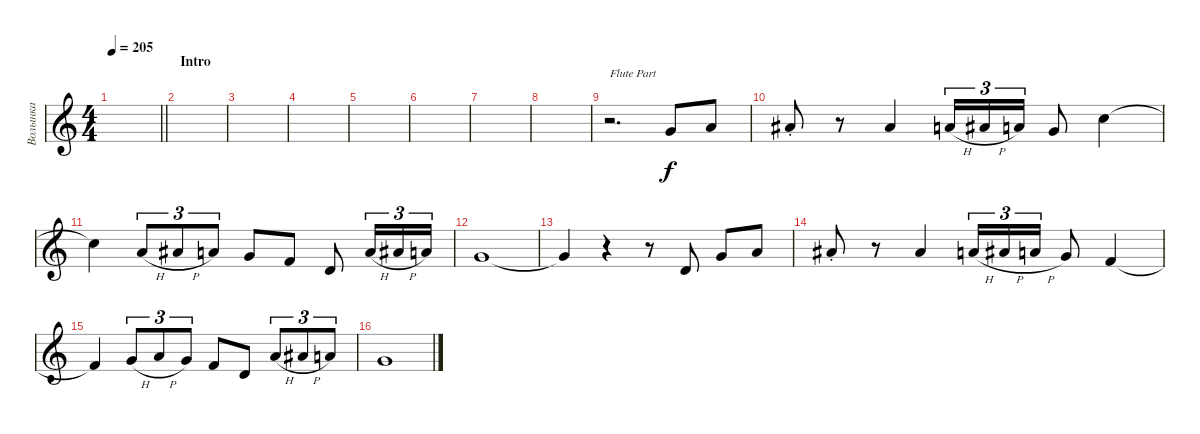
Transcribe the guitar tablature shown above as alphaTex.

\track ("Волынка" "Волынка") {instrument bassoon}
\staff {score}
\tuning (E4 B3 G3 D3 A2 B1) {hide}
\ts (4 4)
\tempo 205
\clef g2
\barLineRight lightlight
\ks aminor
|
\section ("" "Intro")
|
|
|
|
|
|
|
r.2{d txt "Flute Part" instrument piccolo} 3.1.8 5.1.8 |
6.1{st}.8 r.8 6.1.4 5.1{h}.16{tu (3 2)} 6.1{h}.16{tu (3 2)} 5.1.16{tu (3 2)} 8.2.8 8.1.4 |
8.1{t}.4 5.1{h}.8{tu (3 2)} 6.1{h}.8{tu (3 2)} 5.1.8{tu (3 2)} 8.2.8 6.2.8 7.3.8 5.1{h}.16{tu (3 2)} 6.1{h}.16{tu (3 2)} 5.1.16{tu (3 2)} |
3.1.1 |
3.1{t}.4 r.4 r.8 3.2.8 3.1.8 5.1.8 |
6.1{st}.8 r.8 6.1.4 5.1{h}.16{tu (3 2)} 6.1{h}.16{tu (3 2)} 5.1{h}.16{tu (3 2)} 3.1.8 6.2.4 |
6.2{t}.4 3.1{h}.8{tu (3 2)} 5.1{h}.8{tu (3 2)} 3.1.8{tu (3 2)} 6.2.8 3.2.8 5.1{h}.8{tu (3 2)} 6.1{h}.8{tu (3 2)} 5.1.8{tu (3 2)} |
3.1.1
